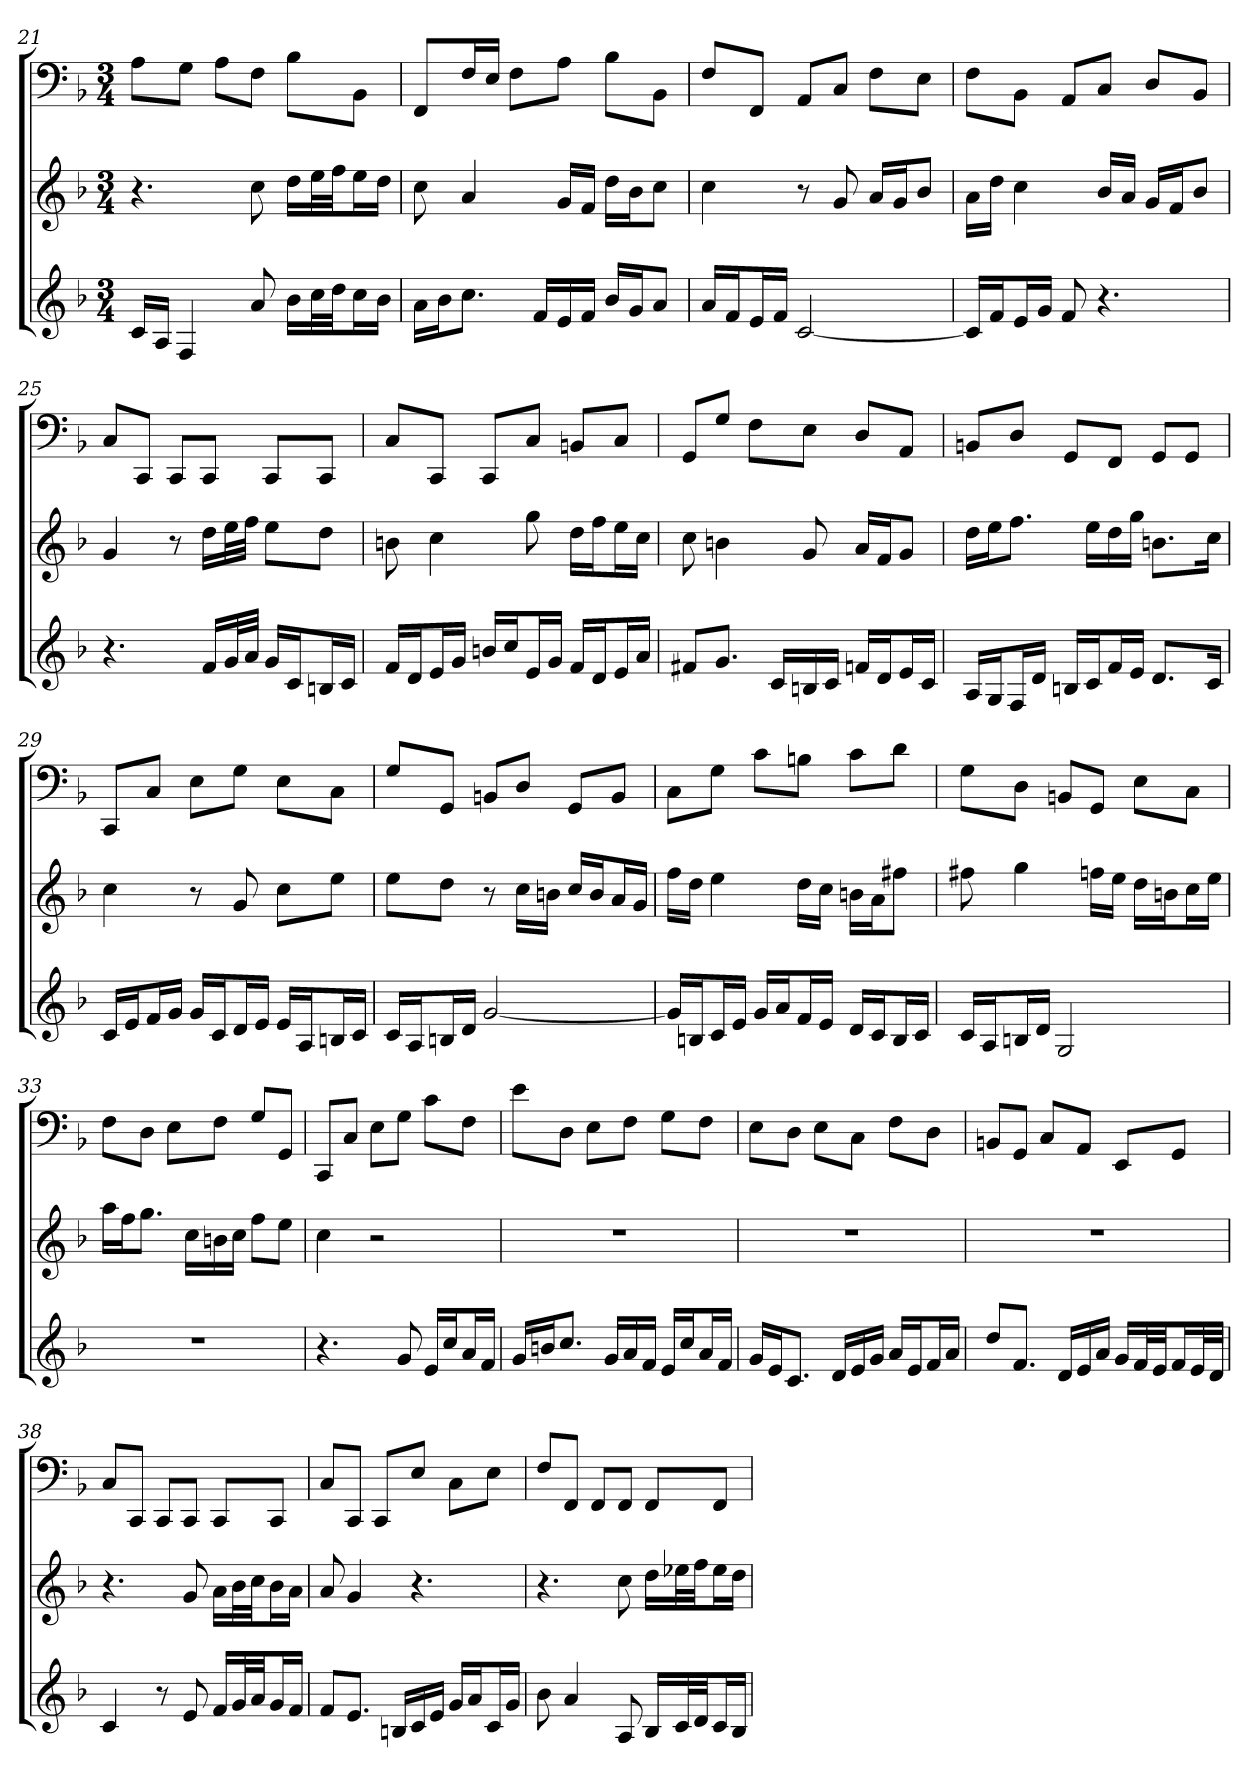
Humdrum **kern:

**kern	**kern	**kern
*part3	*part2	*part1
*staff3	*staff2	*staff1
*k[b-]	*k[b-]	*k[b-]
*F:	*F:	*F:
*M3/4	*M3/4	*M3/4
=21	=21	=21
16cLL	4.r	8AL
16AJJ	.	.
4F	.	8GJ
.	.	8AL
8a	8cc	8FJ
16b-LL	16ddLL	8B-L
32ccL	32eeL	.
32ddJJ	32ffJJ	.
16ccL	16eeL	8BB-J
16b-JJ	16ddJJ	.
=22	=22	=22
16aLL	8cc	8FFL
16b-J	.	.
8.ccJ	4a	16FL
.	.	16EJJ
.	.	8FL
16fLL	.	.
16e	16gLL	8AJ
16fJJ	16fJJ	.
16b-LL	16ddLL	8B-L
16gJ	16b-J	.
8aJ	8ccJ	8BB-J
=23	=23	=23
16aLL	4cc	8FL
16fJ	.	.
16eL	.	8FFJ
16fJJ	.	.
[2c	8r	8AAL
.	8g	8CJ
.	16aLL	8FL
.	16gJ	.
.	8b-J	8EJ
=24	=24	=24
16cLL]	16aLL	8FL
16fJ	16ddJJ	.
16eL	4cc	8BB-J
16gJJ	.	.
8f	.	8AAL
4.r	16b-LL	8CJ
.	16aJJ	.
.	16gLL	8DL
.	16fJ	.
.	8b-J	8BB-J
=25	=25	=25
4.r	4g	8CL
.	.	8CCJ
.	8r	8CCL
16fLL	16ddLL	8CCJ
32gL	32eeL	.
32aJJJ	32ffJJJ	.
16gLL	8eeL	8CCL
16cJ	.	.
16BnL	8ddJ	8CCJ
16cJJ	.	.
=26	=26	=26
16fLL	8bn	8CL
16dJ	.	.
16eL	4cc	8CCJ
16gJJ	.	.
16bnLL	.	8CCL
16ccJ	.	.
16eL	8gg	8CJ
16gJJ	.	.
16fLL	16ddLL	8BBnL
16dJ	16ffJ	.
16eL	16eeL	8CJ
16aJJ	16ccJJ	.
=27	=27	=27
8f#XL	8cc	8GGL
8.gJ	4bn	8GJ
.	.	8FL
16cLL	.	.
16Bn	8g	8EJ
16cJJ	.	.
16fnLL	16aLL	8DL
16dJ	16fJ	.
16eL	8gJ	8AAJ
16cJJ	.	.
=28	=28	=28
16ALL	16ddLL	8BBnL
16GJ	16eeJ	.
16FL	8.ffJ	8DJ
16dJJ	.	.
16BnLL	.	8GGL
16cJ	16eeLL	.
16fL	16dd	8FFJ
16eJJ	16ggJJ	.
8.dL	8.bnL	8GGL
.	.	8GGJ
16cJk	16ccJk	.
=29	=29	=29
16cLL	4cc	8CCL
16eJ	.	.
16fL	.	8CJ
16gJJ	.	.
16gLL	8r	8EL
16cJ	.	.
16dL	8g	8GJ
16eJJ	.	.
16eLL	8ccL	8EL
16AJ	.	.
16BnL	8eeJ	8CJ
16cJJ	.	.
=30	=30	=30
16cLL	8eeL	8GL
16AJ	.	.
16BnL	8ddJ	8GGJ
16dJJ	.	.
[2g	8r	8BBnL
.	16ccLL	8DJ
.	16bnJJ	.
.	16ccLL	8GGL
.	16bJ	.
.	16aL	8BBJ
.	16gJJ	.
=31	=31	=31
16gLL]	16ffLL	8CL
16BnJ	16ddJJ	.
16cL	4ee	8GJ
16eJJ	.	.
16gLL	.	8cL
16aJ	.	.
16fL	16ddLL	8BnJ
16eJJ	16ccJJ	.
16dLL	16bnLL	8cL
16cJ	16aJ	.
16BL	8ff#XJ	8dJ
16cJJ	.	.
=32	=32	=32
16cLL	8ff#X	8GL
16AJ	.	.
16BnL	4gg	8DJ
16dJJ	.	.
2G	.	8BBnL
.	16ffnLL	8GGJ
.	16eeJJ	.
.	16ddLL	8EL
.	16bnJ	.
.	16ccL	8CJ
.	16eeJJ	.
=33	=33	=33
2.r	16aaLL	8FL
.	16ffJ	.
.	8.ggJ	8DJ
.	.	8EL
.	16ccLL	.
.	16bn	8FJ
.	16ccJJ	.
.	8ffL	8GL
.	8eeJ	8GGJ
=34	=34	=34
4.r	4cc	8CCL
.	.	8CJ
.	2r	8EL
8g	.	8GJ
16eLL	.	8cL
16ccJ	.	.
16aL	.	8FJ
16fJJ	.	.
=35	=35	=35
16gLL	2.r	8eL
16bnJ	.	.
8.ccJ	.	8DJ
.	.	8EL
16gLL	.	.
16a	.	8FJ
16fJJ	.	.
16eLL	.	8GL
16ccJ	.	.
16aL	.	8FJ
16fJJ	.	.
=36	=36	=36
16gLL	2.r	8EL
16eJ	.	.
8.cJ	.	8DJ
.	.	8EL
16dLL	.	.
16e	.	8CJ
16gJJ	.	.
16aLL	.	8FL
16eJ	.	.
16fL	.	8DJ
16aJJ	.	.
=37	=37	=37
8ddL	2.r	8BBnL
8.fJ	.	8GGJ
.	.	8CL
16dLL	.	.
16e	.	8AAJ
16aJJ	.	.
16gLL	.	8EEL
32fL	.	.
32eJJ	.	.
16fL	.	8GGJ
32eL	.	.
32dJJJ	.	.
=38	=38	=38
4c	4.r	8CL
.	.	8CCJ
8r	.	8CCL
8e	8g	8CCJ
16fLL	16aLL	8CCL
32gL	32b-L	.
32aJJ	32ccJJ	.
16gL	16b-L	8CCJ
16fJJ	16aJJ	.
=39	=39	=39
8fL	8a	8CL
8.eJ	4g	8CCJ
.	.	8CCL
16BnLL	.	.
16c	4.r	8EJ
16eJJ	.	.
16gLL	.	8CL
16aJ	.	.
16cL	.	8EJ
16gJJ	.	.
=40	=40	=40
8b-	4.r	8FL
4a	.	8FFJ
.	.	8FFL
8A	8cc	8FFJ
16B-LL	16ddLL	8FFL
32cL	32ee-XL	.
32dJJ	32ffJJ	.
16cL	16ee-L	8FFJ
16B-JJ	16ddJJ	.
=	=	=
*-	*-	*-
